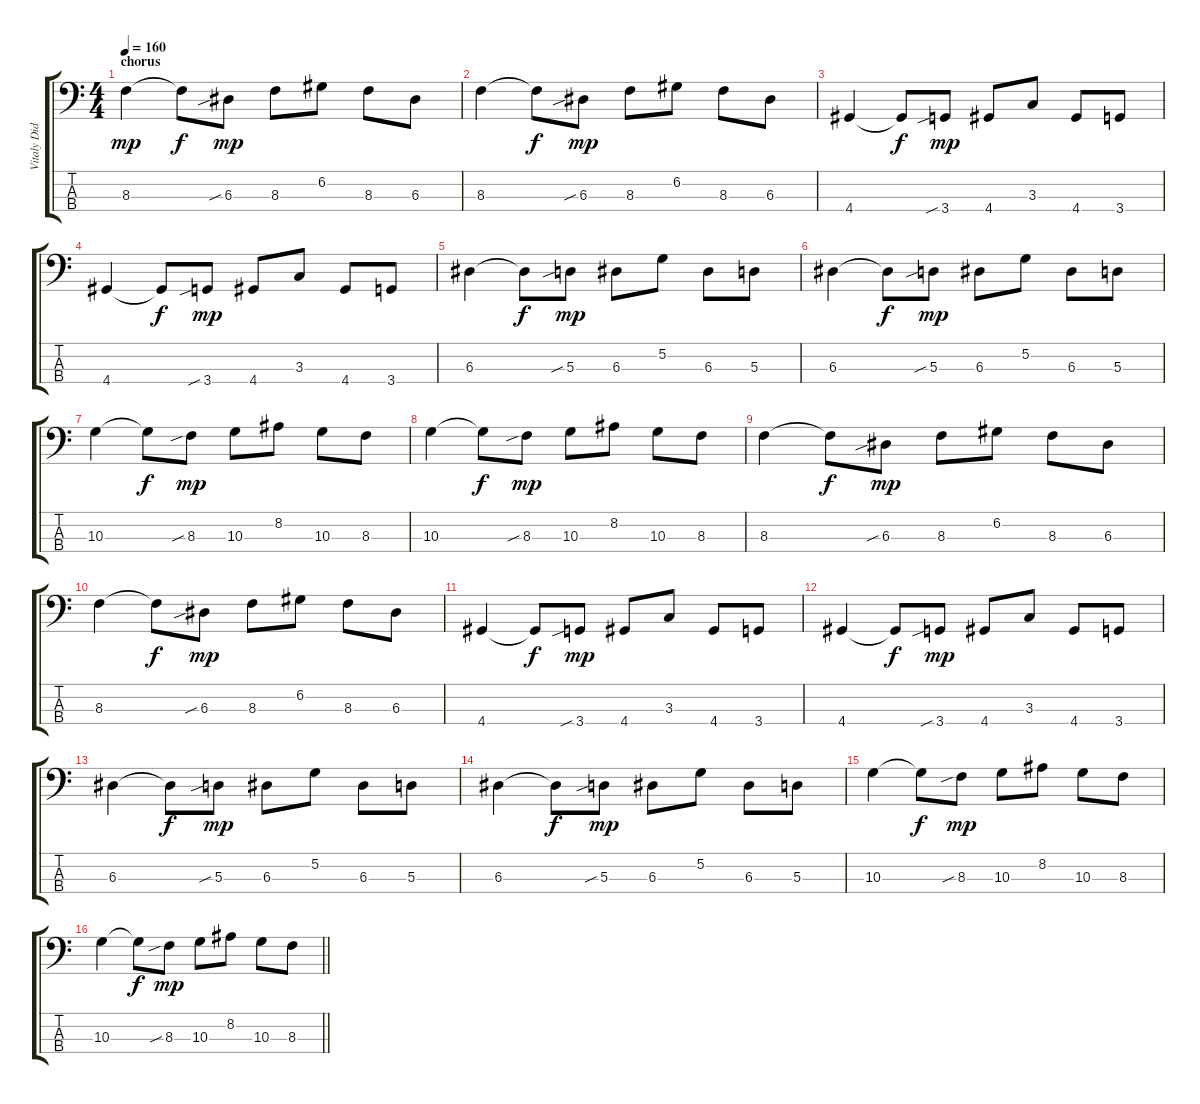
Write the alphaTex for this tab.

\track ("Vitaly Didyk" "Vitaly Did") {instrument electricbassfinger}
\staff {score tabs}
\tuning (G2 D2 A1 E1) {hide}
\ts (4 4)
\section ("" "chorus")
\tempo 160
\clef f4
\ks c
8.3.4{dy mp} 8.3{t}.8{dy f} 6.3{sib}.8{dy mp} 8.3.8 6.2.8 8.3.8 6.3.8 |
8.3.4 8.3{t}.8{dy f} 6.3{sib}.8{dy mp} 8.3.8 6.2.8 8.3.8 6.3.8 |
4.4.4 4.4{t}.8{dy f} 3.4{sib}.8{dy mp} 4.4.8 3.3.8 4.4.8 3.4.8 |
4.4.4 4.4{t}.8{dy f} 3.4{sib}.8{dy mp} 4.4.8 3.3.8 4.4.8 3.4.8 |
6.3.4 6.3{t}.8{dy f} 5.3{sib}.8{dy mp} 6.3.8 5.2.8 6.3.8 5.3.8 |
6.3.4 6.3{t}.8{dy f} 5.3{sib}.8{dy mp} 6.3.8 5.2.8 6.3.8 5.3.8 |
10.3.4 10.3{t}.8{dy f} 8.3{sib}.8{dy mp} 10.3.8 8.2.8 10.3.8 8.3.8 |
10.3.4 10.3{t}.8{dy f} 8.3{sib}.8{dy mp} 10.3.8 8.2.8 10.3.8 8.3.8 |
8.3.4 8.3{t}.8{dy f} 6.3{sib}.8{dy mp} 8.3.8 6.2.8 8.3.8 6.3.8 |
8.3.4 8.3{t}.8{dy f} 6.3{sib}.8{dy mp} 8.3.8 6.2.8 8.3.8 6.3.8 |
4.4.4 4.4{t}.8{dy f} 3.4{sib}.8{dy mp} 4.4.8 3.3.8 4.4.8 3.4.8 |
4.4.4 4.4{t}.8{dy f} 3.4{sib}.8{dy mp} 4.4.8 3.3.8 4.4.8 3.4.8 |
6.3.4 6.3{t}.8{dy f} 5.3{sib}.8{dy mp} 6.3.8 5.2.8 6.3.8 5.3.8 |
6.3.4 6.3{t}.8{dy f} 5.3{sib}.8{dy mp} 6.3.8 5.2.8 6.3.8 5.3.8 |
10.3.4 10.3{t}.8{dy f} 8.3{sib}.8{dy mp} 10.3.8 8.2.8 10.3.8 8.3.8 |
\barLineRight lightlight
10.3.4 10.3{t}.8{dy f} 8.3{sib}.8{dy mp} 10.3.8 8.2.8 10.3.8 8.3.8
